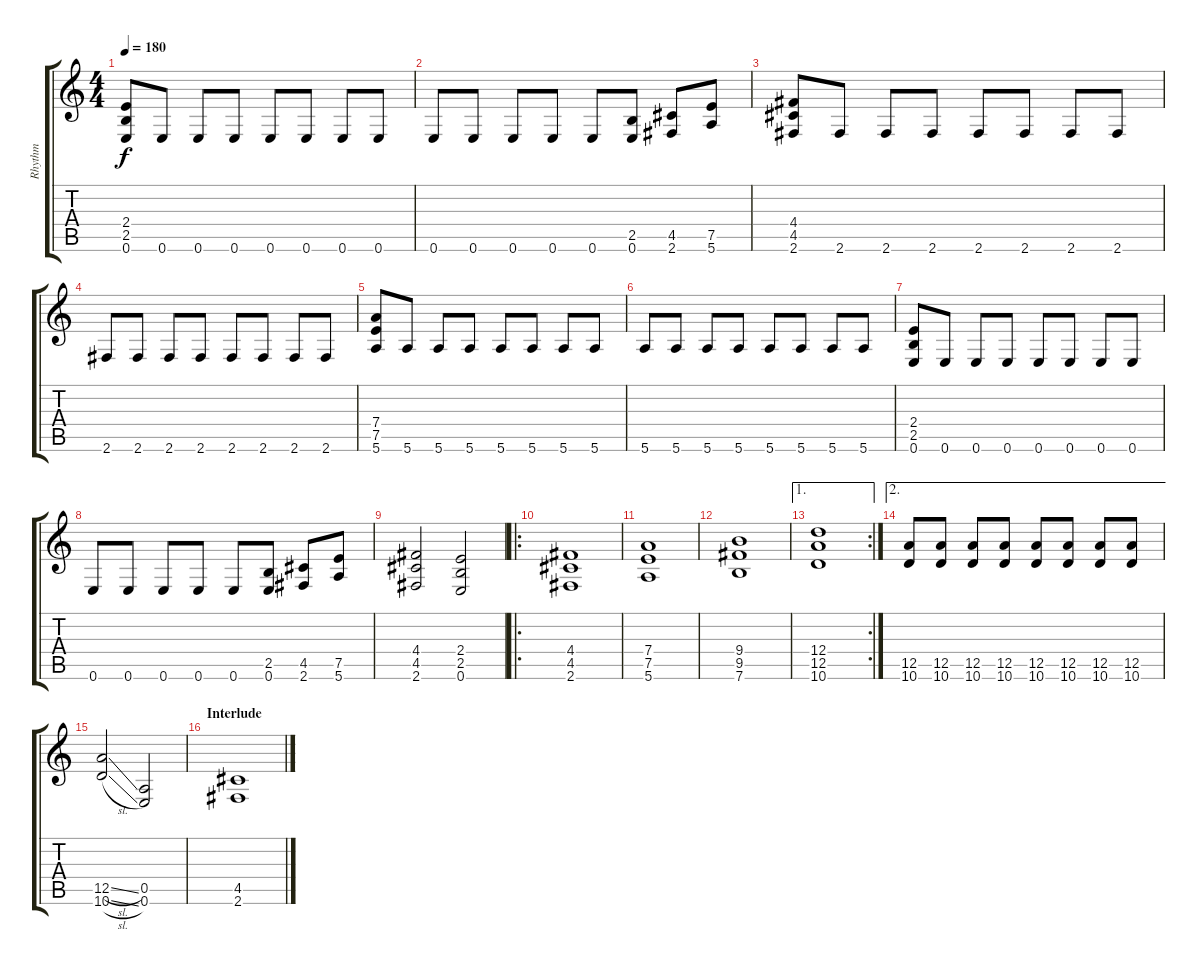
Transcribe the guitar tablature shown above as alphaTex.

\track ("Rhythm" "Rhythm") {instrument distortionguitar}
\staff {score tabs}
\tuning (E4 B3 G3 D3 A2 E2) {hide}
\ts (4 4)
\tempo 180
\clef g2
\ks c
(2.4 2.5 0.6).8{dy f} 0.6.8 0.6.8 0.6.8 0.6.8 0.6.8 0.6.8 0.6.8 |
0.6.8 0.6.8 0.6.8 0.6.8 0.6.8 (2.5 0.6).8 (4.5 2.6).8 (7.5 5.6).8 |
(4.4 4.5 2.6).8 2.6.8 2.6.8 2.6.8 2.6.8 2.6.8 2.6.8 2.6.8 |
2.6.8 2.6.8 2.6.8 2.6.8 2.6.8 2.6.8 2.6.8 2.6.8 |
(7.4 7.5 5.6).8 5.6.8 5.6.8 5.6.8 5.6.8 5.6.8 5.6.8 5.6.8 |
5.6.8 5.6.8 5.6.8 5.6.8 5.6.8 5.6.8 5.6.8 5.6.8 |
(2.4 2.5 0.6).8 0.6.8 0.6.8 0.6.8 0.6.8 0.6.8 0.6.8 0.6.8 |
0.6.8 0.6.8 0.6.8 0.6.8 0.6.8 (2.5 0.6).8 (4.5 2.6).8 (7.5 5.6).8 |
(4.4 4.5 2.6).2 (2.4 2.5 0.6).2 |
\ro
(4.4 4.5 2.6).1 |
(7.4 7.5 5.6).1 |
(9.4 9.5 7.6).1 |
\ae 1
\rc 2
(12.4 12.5 10.6).1 |
\ae 2
(12.5 10.6).8 (12.5 10.6).8 (12.5 10.6).8 (12.5 10.6).8 (12.5 10.6).8 (12.5 10.6).8 (12.5 10.6).8 (12.5 10.6).8 |
(12.5{sl} 10.6{sl}).2 (0.5 0.6).2 |
\section ("" "Interlude")
(4.5 2.6).1
